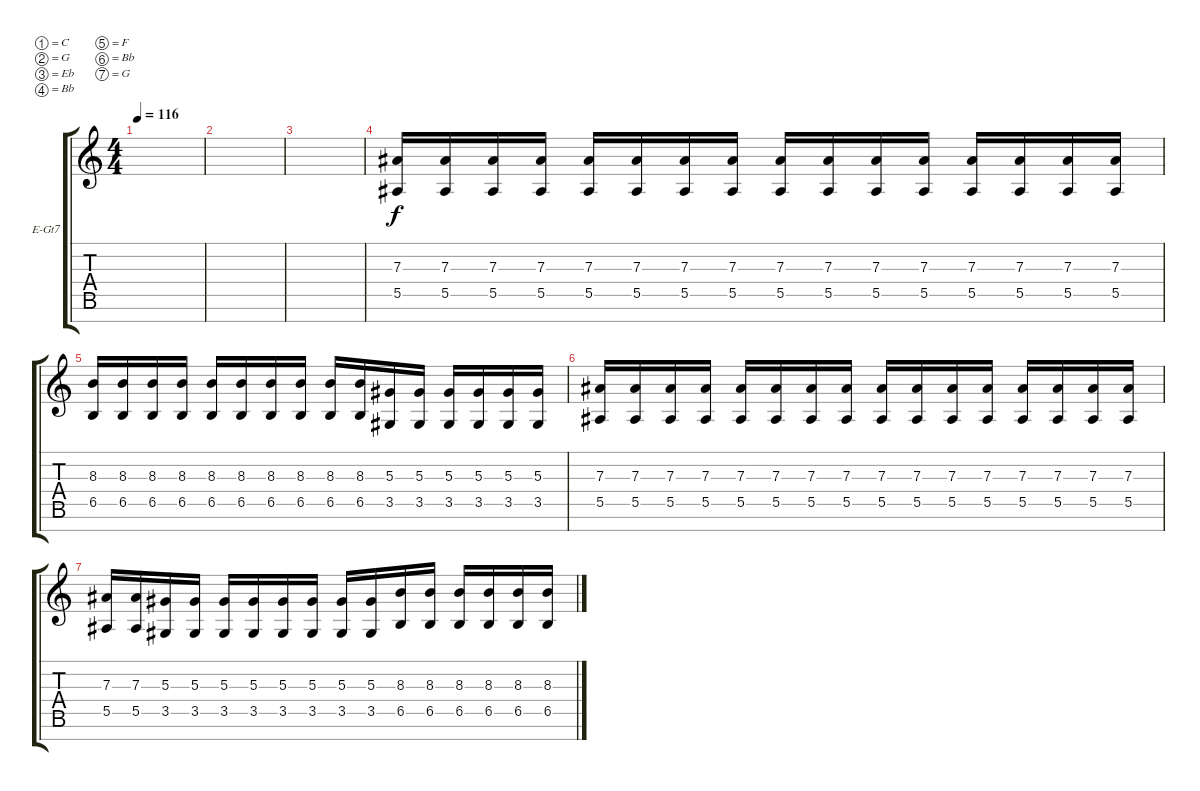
\defaultSystemsLayout 4
\bracketExtendMode groupsimilarinstruments
\firstSystemTrackNameOrientation horizontal
\otherSystemsTrackNameOrientation horizontal
\track ("Electric Guitar" "E-Gt7") {instrument distortionguitar}
\staff {score tabs}
\tuning (C4 G3 Eb3 Bb2 F2 Bb1 G1)
\ts (4 4)
\tempo 116
\clef g2
\ks c
|
|
|
(5.5 7.3).16 (5.5 7.3).16 (5.5 7.3).16 (5.5 7.3).16 (5.5 7.3).16 (5.5 7.3).16 (5.5 7.3).16 (5.5 7.3).16 (5.5 7.3).16 (5.5 7.3).16 (5.5 7.3).16 (5.5 7.3).16 (5.5 7.3).16 (5.5 7.3).16 (5.5 7.3).16 (5.5 7.3).16 |
(6.5 8.3).16 (6.5 8.3).16 (6.5 8.3).16 (6.5 8.3).16 (6.5 8.3).16 (6.5 8.3).16 (6.5 8.3).16 (6.5 8.3).16 (6.5 8.3).16 (6.5 8.3).16 (3.5 5.3).16 (3.5 5.3).16 (3.5 5.3).16 (3.5 5.3).16 (3.5 5.3).16 (3.5 5.3).16 |
(5.5 7.3).16 (5.5 7.3).16 (5.5 7.3).16 (5.5 7.3).16 (5.5 7.3).16 (5.5 7.3).16 (5.5 7.3).16 (5.5 7.3).16 (5.5 7.3).16 (5.5 7.3).16 (5.5 7.3).16 (5.5 7.3).16 (5.5 7.3).16 (5.5 7.3).16 (5.5 7.3).16 (5.5 7.3).16 |
(5.5 7.3).16 (5.5 7.3).16 (3.5 5.3).16 (3.5 5.3).16 (3.5 5.3).16 (3.5 5.3).16 (3.5 5.3).16 (3.5 5.3).16 (3.5 5.3).16 (3.5 5.3).16 (6.5 8.3).16 (6.5 8.3).16 (6.5 8.3).16 (6.5 8.3).16 (6.5 8.3).16 (6.5 8.3).16
